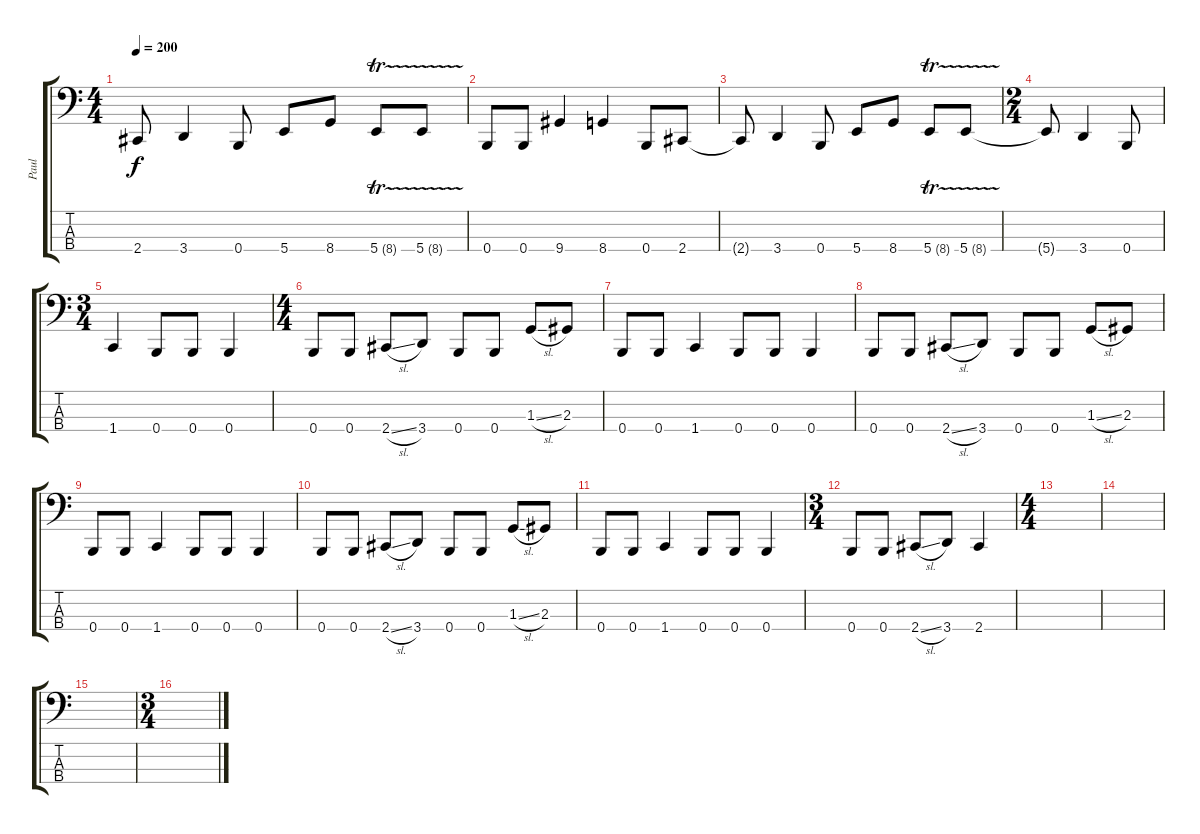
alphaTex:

\track ("Paul" "Paul") {instrument electricbasspick}
\staff {score tabs}
\tuning (E2 B1 Gb1 B0) {hide}
\ts (4 4)
\tempo 200
\clef f4
\ks c
2.4{t}.8{dy f} 3.4.4 0.4.8 5.4.8 8.4.8 5.4{tr (8 16)}.8 5.4{tr (8 16)}.8 |
0.4.8 0.4.8 9.4.4 8.4.4 0.4.8 2.4.8 |
2.4{t}.8 3.4.4 0.4.8 5.4.8 8.4.8 5.4{tr (8 16)}.8 5.4{tr (8 16)}.8 |
\ts (2 4)
5.4{t}.8 3.4.4 0.4.8 |
\ts (3 4)
1.4.4 0.4.8 0.4.8 0.4.4 |
\ts (4 4)
0.4.8 0.4.8 2.4{sl}.8 3.4.8 0.4.8 0.4.8 1.3{sl}.8 2.3.8 |
0.4.8 0.4.8 1.4.4 0.4.8 0.4.8 0.4.4 |
0.4.8 0.4.8 2.4{sl}.8 3.4.8 0.4.8 0.4.8 1.3{sl}.8 2.3.8 |
0.4.8 0.4.8 1.4.4 0.4.8 0.4.8 0.4.4 |
0.4.8 0.4.8 2.4{sl}.8 3.4.8 0.4.8 0.4.8 1.3{sl}.8 2.3.8 |
0.4.8 0.4.8 1.4.4 0.4.8 0.4.8 0.4.4 |
\ts (3 4)
0.4.8 0.4.8 2.4{sl}.8 3.4.8 2.4.4 |
\ts (4 4)
|
|
|
\ts (3 4)
